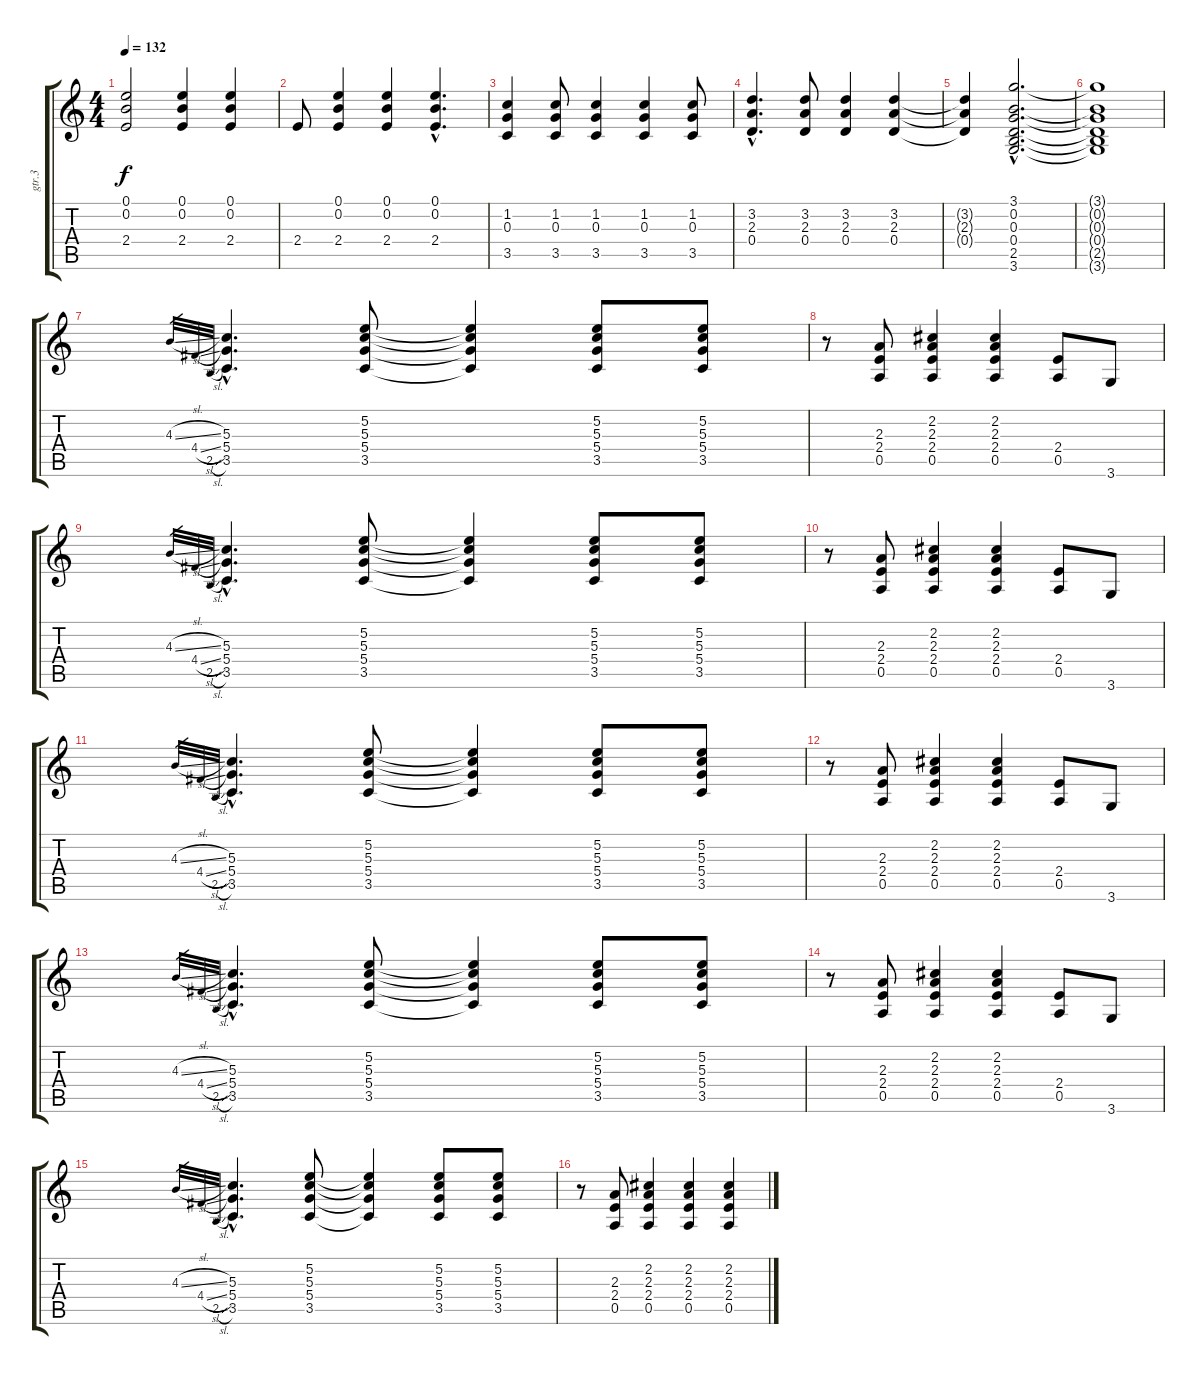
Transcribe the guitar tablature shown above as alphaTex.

\track ("gtr.3" "gtr.3") {instrument overdrivenguitar}
\staff {score tabs}
\tuning (E4 B3 G3 D3 A2 E2) {hide}
\ts (4 4)
\tempo 132
\clef g2
\ks c
(0.1 0.2 2.4).2{dy f} (0.1 0.2 2.4).4 (0.1 0.2 2.4).4 |
2.4.8 (0.1 0.2 2.4).4 (0.1 0.2 2.4).4 (0.1{hac} 0.2{hac} 2.4{hac}).4{d} |
(1.2 0.3 3.5).4 (1.2 0.3 3.5).8 (1.2 0.3 3.5).4 (1.2 0.3 3.5).4 (1.2 0.3 3.5).8 |
(3.2{hac} 2.3{hac} 0.4{hac}).4{d} (3.2 2.3 0.4).8 (3.2 2.3 0.4).4 (3.2 2.3 0.4).4 |
(3.2{t} 2.3{t} 0.4{t}).4 (3.1{hac} 0.2{hac} 0.3{hac} 0.4{hac} 2.5{hac} 3.6{hac}).2{d} |
(3.1{t} 0.2{t} 0.3{t} 0.4{t} 2.5{t} 3.6{t}).1 |
4.3{sl}.32{gr} 4.4{sl}.32{gr} 2.5{sl}.32{gr} (5.3{hac} 5.4{hac} 3.5{hac}).4{d} (5.2 5.3 5.4 3.5).8 (5.2{t} 5.3{t} 5.4{t} 3.5{t}).4 (5.2 5.3 5.4 3.5).8 (5.2 5.3 5.4 3.5).8 |
r.8 (2.3 2.4 0.5).8 (2.2 2.3 2.4 0.5).4 (2.2 2.3 2.4 0.5).4 (2.4 0.5).8 3.6.8 |
4.3{sl}.32{gr} 4.4{sl}.32{gr} 2.5{sl}.32{gr} (5.3{hac} 5.4{hac} 3.5{hac}).4{d} (5.2 5.3 5.4 3.5).8 (5.2{t} 5.3{t} 5.4{t} 3.5{t}).4 (5.2 5.3 5.4 3.5).8 (5.2 5.3 5.4 3.5).8 |
r.8 (2.3 2.4 0.5).8 (2.2 2.3 2.4 0.5).4 (2.2 2.3 2.4 0.5).4 (2.4 0.5).8 3.6.8 |
4.3{sl}.32{gr} 4.4{sl}.32{gr} 2.5{sl}.32{gr} (5.3{hac} 5.4{hac} 3.5{hac}).4{d} (5.2 5.3 5.4 3.5).8 (5.2{t} 5.3{t} 5.4{t} 3.5{t}).4 (5.2 5.3 5.4 3.5).8 (5.2 5.3 5.4 3.5).8 |
r.8 (2.3 2.4 0.5).8 (2.2 2.3 2.4 0.5).4 (2.2 2.3 2.4 0.5).4 (2.4 0.5).8 3.6.8 |
4.3{sl}.32{gr} 4.4{sl}.32{gr} 2.5{sl}.32{gr} (5.3{hac} 5.4{hac} 3.5{hac}).4{d} (5.2 5.3 5.4 3.5).8 (5.2{t} 5.3{t} 5.4{t} 3.5{t}).4 (5.2 5.3 5.4 3.5).8 (5.2 5.3 5.4 3.5).8 |
r.8 (2.3 2.4 0.5).8 (2.2 2.3 2.4 0.5).4 (2.2 2.3 2.4 0.5).4 (2.4 0.5).8 3.6.8 |
4.3{sl}.32{gr} 4.4{sl}.32{gr} 2.5{sl}.32{gr} (5.3{hac} 5.4{hac} 3.5{hac}).4{d} (5.2 5.3 5.4 3.5).8 (5.2{t} 5.3{t} 5.4{t} 3.5{t}).4 (5.2 5.3 5.4 3.5).8 (5.2 5.3 5.4 3.5).8 |
r.8 (2.3 2.4 0.5).8 (2.2 2.3 2.4 0.5).4 (2.2 2.3 2.4 0.5).4 (2.2 2.3 2.4 0.5).4
